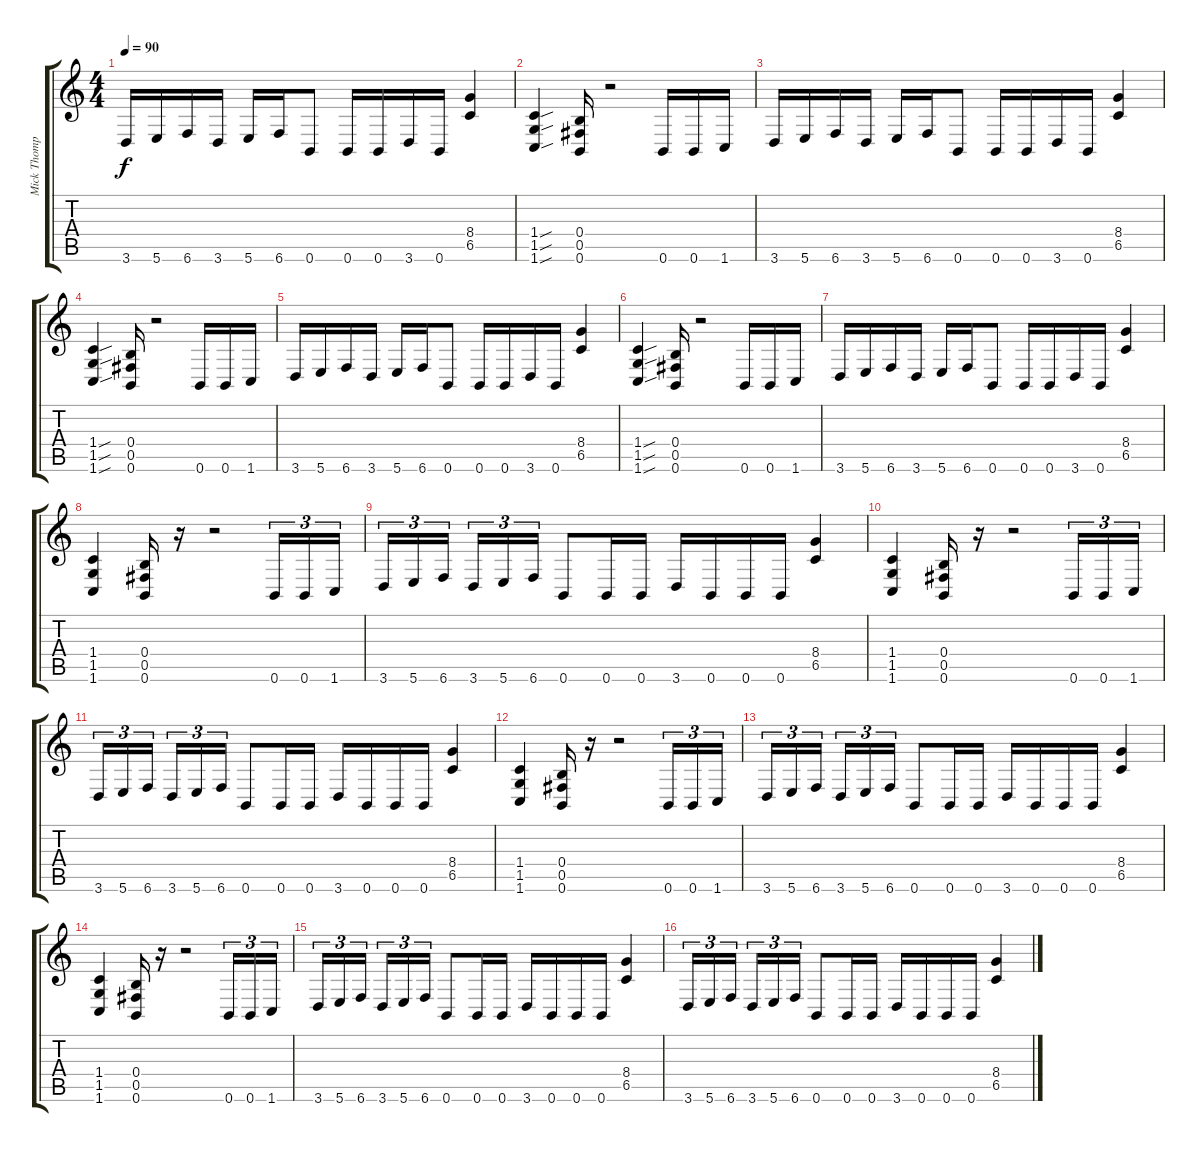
\track ("Mick Thompson #7" "Mick Thomp") {instrument distortionguitar}
\staff {score tabs}
\tuning (Db4 Ab3 E3 B2 Gb2 B1) {hide}
\ts (4 4)
\tempo 90
\clef g2
\ks c
3.6.16{dy f} 5.6.16 6.6.16 3.6.16 5.6.16 6.6.16 0.6.8 0.6.16 0.6.16 3.6.16 0.6.16 (8.4 6.5).4 |
(1.4{sou} 1.5{sou} 1.6{sou}).4 (0.4 0.5 0.6).16 r.2 0.6.16 0.6.16 1.6.16 |
3.6.16 5.6.16 6.6.16 3.6.16 5.6.16 6.6.16 0.6.8 0.6.16 0.6.16 3.6.16 0.6.16 (8.4 6.5).4 |
(1.4{sou} 1.5{sou} 1.6{sou}).4 (0.4 0.5 0.6).16 r.2 0.6.16 0.6.16 1.6.16 |
3.6.16 5.6.16 6.6.16 3.6.16 5.6.16 6.6.16 0.6.8 0.6.16 0.6.16 3.6.16 0.6.16 (8.4 6.5).4 |
(1.4{sou} 1.5{sou} 1.6{sou}).4 (0.4 0.5 0.6).16 r.2 0.6.16 0.6.16 1.6.16 |
3.6.16 5.6.16 6.6.16 3.6.16 5.6.16 6.6.16 0.6.8 0.6.16 0.6.16 3.6.16 0.6.16 (8.4 6.5).4 |
(1.4 1.5 1.6).4 (0.4 0.5 0.6).16 r.16 r.2 0.6.16{tu (3 2)} 0.6.16{tu (3 2)} 1.6.16{tu (3 2)} |
3.6.16{tu (3 2)} 5.6.16{tu (3 2)} 6.6.16{tu (3 2)} 3.6.16{tu (3 2)} 5.6.16{tu (3 2)} 6.6.16{tu (3 2)} 0.6.8 0.6.16 0.6.16 3.6.16 0.6.16 0.6.16 0.6.16 (8.4 6.5).4 |
(1.4 1.5 1.6).4 (0.4 0.5 0.6).16 r.16 r.2 0.6.16{tu (3 2)} 0.6.16{tu (3 2)} 1.6.16{tu (3 2)} |
3.6.16{tu (3 2)} 5.6.16{tu (3 2)} 6.6.16{tu (3 2)} 3.6.16{tu (3 2)} 5.6.16{tu (3 2)} 6.6.16{tu (3 2)} 0.6.8 0.6.16 0.6.16 3.6.16 0.6.16 0.6.16 0.6.16 (8.4 6.5).4 |
(1.4 1.5 1.6).4 (0.4 0.5 0.6).16 r.16 r.2 0.6.16{tu (3 2)} 0.6.16{tu (3 2)} 1.6.16{tu (3 2)} |
3.6.16{tu (3 2)} 5.6.16{tu (3 2)} 6.6.16{tu (3 2)} 3.6.16{tu (3 2)} 5.6.16{tu (3 2)} 6.6.16{tu (3 2)} 0.6.8 0.6.16 0.6.16 3.6.16 0.6.16 0.6.16 0.6.16 (8.4 6.5).4 |
(1.4 1.5 1.6).4 (0.4 0.5 0.6).16 r.16 r.2 0.6.16{tu (3 2)} 0.6.16{tu (3 2)} 1.6.16{tu (3 2)} |
3.6.16{tu (3 2)} 5.6.16{tu (3 2)} 6.6.16{tu (3 2)} 3.6.16{tu (3 2)} 5.6.16{tu (3 2)} 6.6.16{tu (3 2)} 0.6.8 0.6.16 0.6.16 3.6.16 0.6.16 0.6.16 0.6.16 (8.4 6.5).4 |
3.6.16{tu (3 2)} 5.6.16{tu (3 2)} 6.6.16{tu (3 2)} 3.6.16{tu (3 2)} 5.6.16{tu (3 2)} 6.6.16{tu (3 2)} 0.6.8 0.6.16 0.6.16 3.6.16 0.6.16 0.6.16 0.6.16 (8.4 6.5).4
